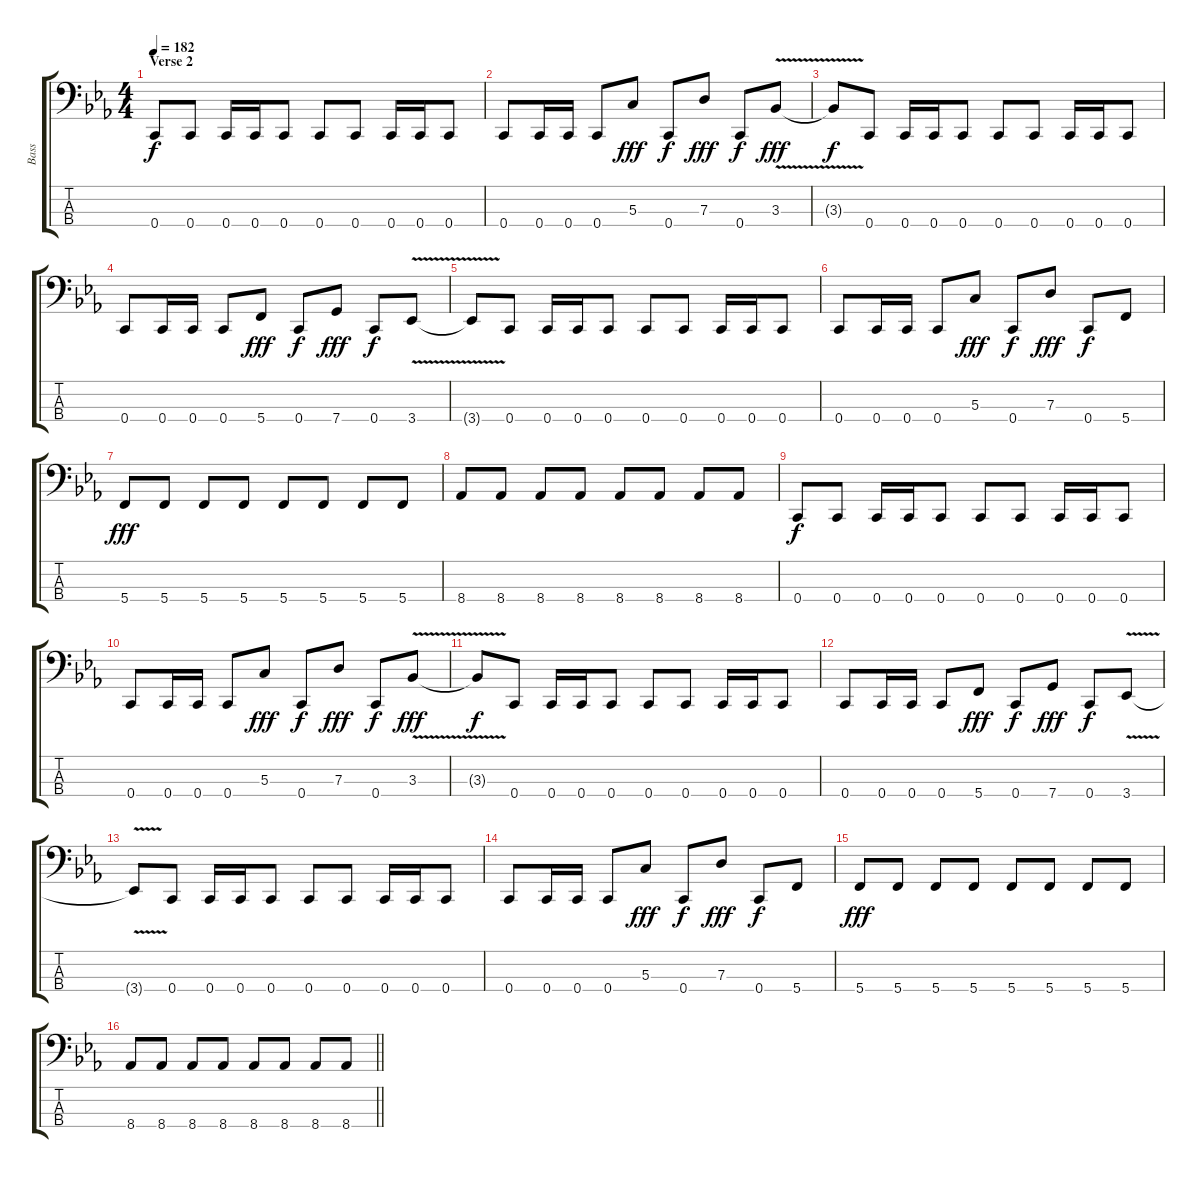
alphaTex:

\track ("Bass" "Bass") {instrument electricbasspick}
\staff {score tabs}
\tuning (F2 C2 G1 C1) {hide}
\ts (4 4)
\section ("" "Verse 2")
\tempo 182
\clef f4
\ks cminor
0.4.8{dy f} 0.4.8 0.4.16 0.4.16 0.4.8 0.4.8 0.4.8 0.4.16 0.4.16 0.4.8 |
0.4.8 0.4.16 0.4.16 0.4.8 5.3.8{dy fff} 0.4.8{dy f} 7.3.8{dy fff} 0.4.8{dy f} 3.3{v}.8{dy fff} |
3.3{t}.8{dy f} 0.4.8 0.4.16 0.4.16 0.4.8 0.4.8 0.4.8 0.4.16 0.4.16 0.4.8 |
0.4.8 0.4.16 0.4.16 0.4.8 5.4.8{dy fff} 0.4.8{dy f} 7.4.8{dy fff} 0.4.8{dy f} 3.4{v}.8 |
3.4{t}.8 0.4.8 0.4.16 0.4.16 0.4.8 0.4.8 0.4.8 0.4.16 0.4.16 0.4.8 |
0.4.8 0.4.16 0.4.16 0.4.8 5.3.8{dy fff} 0.4.8{dy f} 7.3.8{dy fff} 0.4.8{dy f} 5.4.8 |
5.4.8{dy fff} 5.4.8 5.4.8 5.4.8 5.4.8 5.4.8 5.4.8 5.4.8 |
8.4.8 8.4.8 8.4.8 8.4.8 8.4.8 8.4.8 8.4.8 8.4.8 |
0.4.8{dy f} 0.4.8 0.4.16 0.4.16 0.4.8 0.4.8 0.4.8 0.4.16 0.4.16 0.4.8 |
0.4.8 0.4.16 0.4.16 0.4.8 5.3.8{dy fff} 0.4.8{dy f} 7.3.8{dy fff} 0.4.8{dy f} 3.3{v}.8{dy fff} |
3.3{t}.8{dy f} 0.4.8 0.4.16 0.4.16 0.4.8 0.4.8 0.4.8 0.4.16 0.4.16 0.4.8 |
0.4.8 0.4.16 0.4.16 0.4.8 5.4.8{dy fff} 0.4.8{dy f} 7.4.8{dy fff} 0.4.8{dy f} 3.4{v}.8 |
3.4{t}.8 0.4.8 0.4.16 0.4.16 0.4.8 0.4.8 0.4.8 0.4.16 0.4.16 0.4.8 |
0.4.8 0.4.16 0.4.16 0.4.8 5.3.8{dy fff} 0.4.8{dy f} 7.3.8{dy fff} 0.4.8{dy f} 5.4.8 |
5.4.8{dy fff} 5.4.8 5.4.8 5.4.8 5.4.8 5.4.8 5.4.8 5.4.8 |
\barLineRight lightlight
8.4.8 8.4.8 8.4.8 8.4.8 8.4.8 8.4.8 8.4.8 8.4.8
